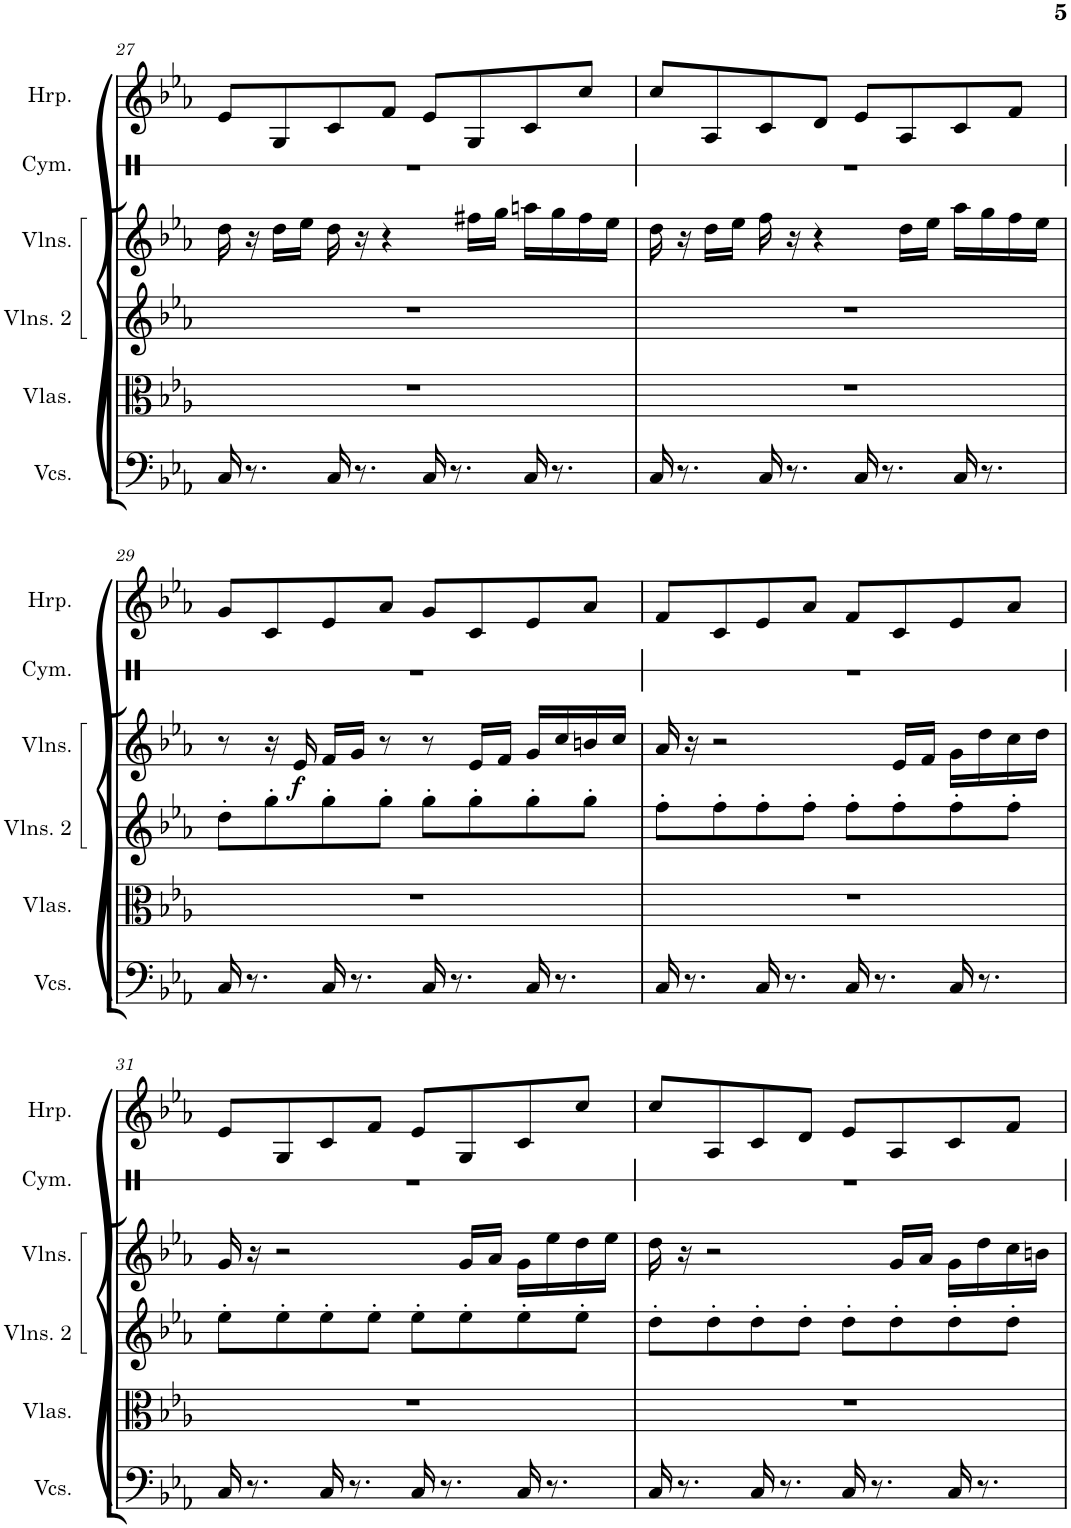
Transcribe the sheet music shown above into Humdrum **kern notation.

**kern	**kern	**kern	**kern	**dynam	**kern	**kern
*part6	*part5	*part4	*part3	*part3	*part2	*part1
*staff6	*staff5	*staff4	*staff3	*staff3	*staff2	*staff1
*I"乐队大提琴	*I"乐队中提琴	*I"乐队小提琴 2	*I"乐队小提琴	*	*I"铜钹	*I"竖琴
!!LO:PB:g=z
*clefF4	*clefC3	*clefG2	*clefG2	*	*clefX	*clefG2
*k[b-e-a-]	*k[b-e-a-]	*k[b-e-a-]	*k[b-e-a-]	*	*k[]	*k[b-e-a-]
*M4/4	*M4/4	*M4/4	*M4/4	*	*M4/4	*M4/4
=27	=27	=27	=27	=27	=27	=27
16C/	1r	1r	16dd\	.	1r	8e-/L
8.r	.	.	16r	.	.	.
.	.	.	16dd\LL	.	.	8G/
.	.	.	16ee-\JJ	.	.	.
16C/	.	.	16dd\	.	.	8c/
8.r	.	.	16r	.	.	.
.	.	.	4r	.	.	8f/J
16C/	.	.	.	.	.	8e-/L
8.r	.	.	.	.	.	.
.	.	.	16ff#X\LL	.	.	8G/
.	.	.	16gg\JJ	.	.	.
16C/	.	.	16aan\LL	.	.	8c/
8.r	.	.	16gg\	.	.	.
.	.	.	16ff#\	.	.	8cc/J
.	.	.	16ee-\JJ	.	.	.
=28	=28	=28	=28	=28	=28	=28
16C/	1r	1r	16dd\	.	1r	8cc/L
8.r	.	.	16r	.	.	.
.	.	.	16dd\LL	.	.	8A-/
.	.	.	16ee-\JJ	.	.	.
16C/	.	.	16ff\	.	.	8c/
8.r	.	.	16r	.	.	.
.	.	.	4r	.	.	8d/J
16C/	.	.	.	.	.	8e-/L
8.r	.	.	.	.	.	.
.	.	.	16dd\LL	.	.	8A-/
.	.	.	16ee-\JJ	.	.	.
16C/	.	.	16aa-\LL	.	.	8c/
8.r	.	.	16gg\	.	.	.
.	.	.	16ff\	.	.	8f/J
.	.	.	16ee-\JJ	.	.	.
!!LO:LB:g=z
=29	=29	=29	=29	=29	=29	=29
16C/	1r	8dd'\L	8r	.	1r	8g/L
8.r	.	.	.	.	.	.
.	.	8gg'\	16r	.	.	8c/
!	!	!	!	!LO:DY:b	!	!
.	.	.	16e-/	f	.	.
16C/	.	8gg'\	16f/LL	.	.	8e-/
8.r	.	.	16g/JJ	.	.	.
.	.	8gg'\J	8r	.	.	8a-/J
16C/	.	8gg'\L	8r	.	.	8g/L
8.r	.	.	.	.	.	.
.	.	8gg'\	16e-/LL	.	.	8c/
.	.	.	16f/JJ	.	.	.
16C/	.	8gg'\	16g/LL	.	.	8e-/
8.r	.	.	16cc/	.	.	.
.	.	8gg'\J	16bn/	.	.	8a-/J
.	.	.	16cc/JJ	.	.	.
=30	=30	=30	=30	=30	=30	=30
16C/	1r	8ff'\L	16a-/	.	1r	8f/L
8.r	.	.	16r	.	.	.
.	.	8ff'\	2r	.	.	8c/
16C/	.	8ff'\	.	.	.	8e-/
8.r	.	.	.	.	.	.
.	.	8ff'\J	.	.	.	8a-/J
16C/	.	8ff'\L	.	.	.	8f/L
8.r	.	.	.	.	.	.
.	.	8ff'\	16e-/LL	.	.	8c/
.	.	.	16f/JJ	.	.	.
16C/	.	8ff'\	16g\LL	.	.	8e-/
8.r	.	.	16dd\	.	.	.
.	.	8ff'\J	16cc\	.	.	8a-/J
.	.	.	16dd\JJ	.	.	.
!!LO:LB:g=z
=31	=31	=31	=31	=31	=31	=31
16C/	1r	8ee-'\L	16g/	.	1r	8e-/L
8.r	.	.	16r	.	.	.
.	.	8ee-'\	2r	.	.	8G/
16C/	.	8ee-'\	.	.	.	8c/
8.r	.	.	.	.	.	.
.	.	8ee-'\J	.	.	.	8f/J
16C/	.	8ee-'\L	.	.	.	8e-/L
8.r	.	.	.	.	.	.
.	.	8ee-'\	16g/LL	.	.	8G/
.	.	.	16a-/JJ	.	.	.
16C/	.	8ee-'\	16g\LL	.	.	8c/
8.r	.	.	16ee-\	.	.	.
.	.	8ee-'\J	16dd\	.	.	8cc/J
.	.	.	16ee-\JJ	.	.	.
=32	=32	=32	=32	=32	=32	=32
16C/	1r	8dd'\L	16dd\	.	1r	8cc/L
8.r	.	.	16r	.	.	.
.	.	8dd'\	2r	.	.	8A-/
16C/	.	8dd'\	.	.	.	8c/
8.r	.	.	.	.	.	.
.	.	8dd'\J	.	.	.	8d/J
16C/	.	8dd'\L	.	.	.	8e-/L
8.r	.	.	.	.	.	.
.	.	8dd'\	16g/LL	.	.	8A-/
.	.	.	16a-/JJ	.	.	.
16C/	.	8dd'\	16g\LL	.	.	8c/
8.r	.	.	16dd\	.	.	.
.	.	8dd'\J	16cc\	.	.	8f/J
.	.	.	16bn\JJ	.	.	.
=	=	=	=	=	=	=
*-	*-	*-	*-	*-	*-	*-
